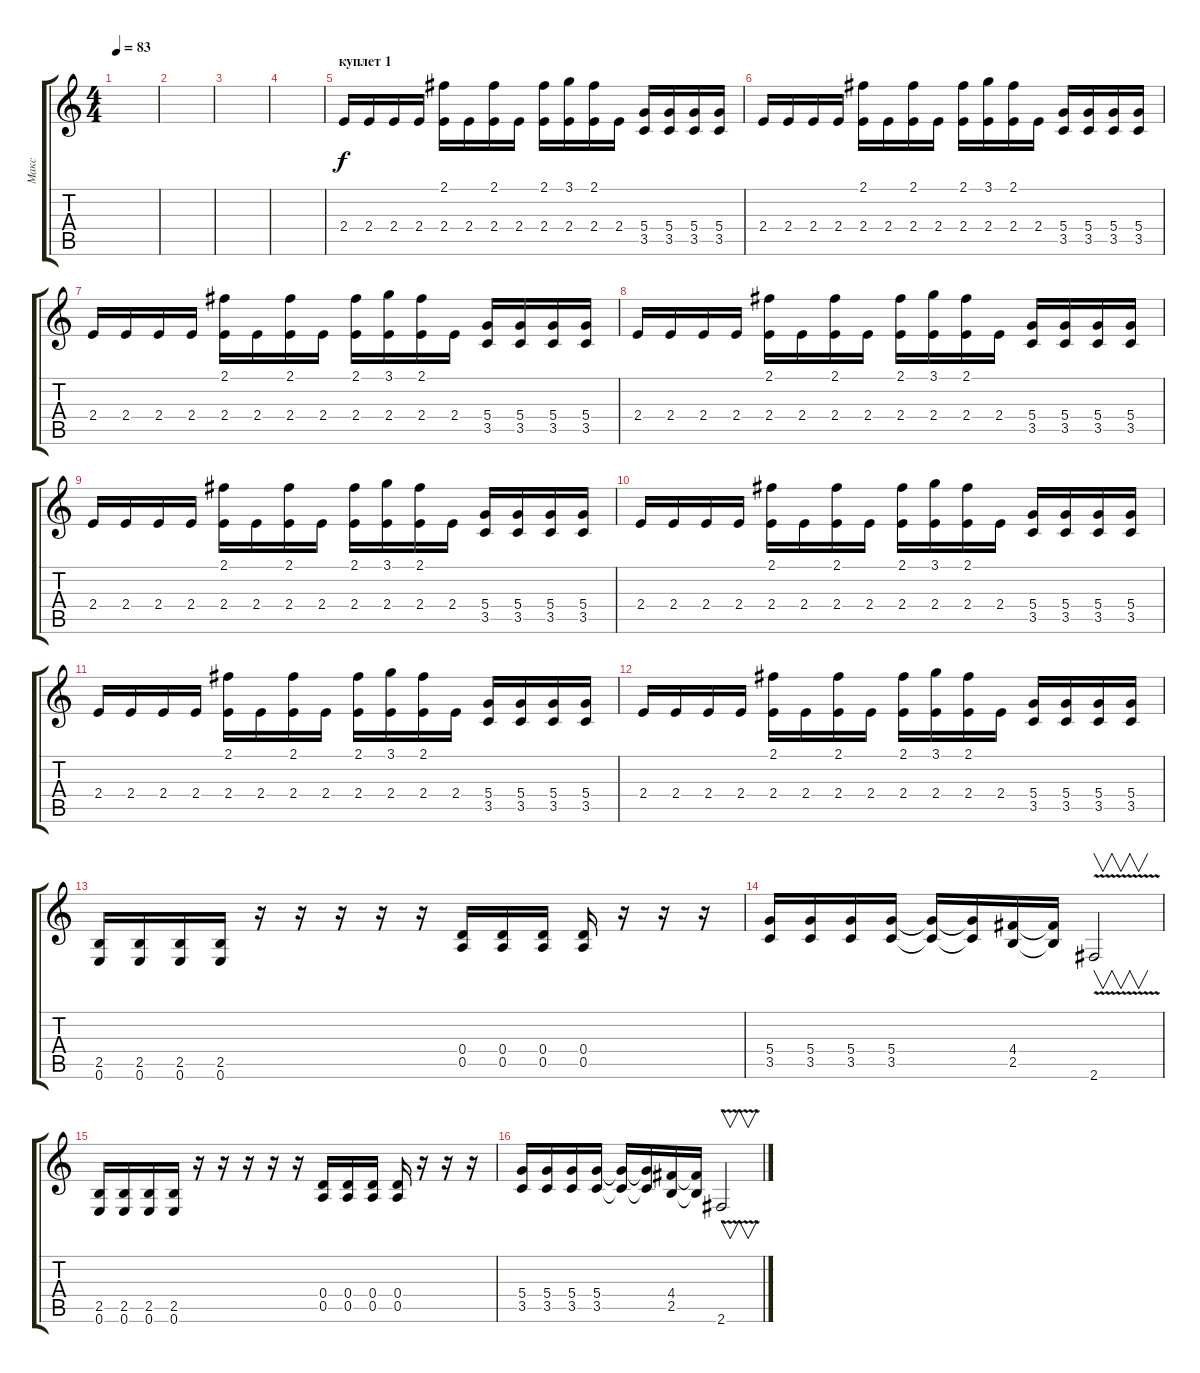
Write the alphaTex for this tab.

\track ("Макс" "Макс") {instrument distortionguitar}
\staff {score tabs}
\tuning (E4 B3 G3 D3 A2 E2) {hide}
\ts (4 4)
\tempo 83
\clef g2
\ks c
|
|
|
|
\section ("" "куплет 1")
2.4.16 2.4.16 2.4.16 2.4.16 (2.1 2.4).16 2.4.16 (2.1 2.4).16 2.4.16 (2.1 2.4).16 (3.1 2.4).16 (2.1 2.4).16 2.4.16 (5.4 3.5).16 (5.4 3.5).16 (5.4 3.5).16 (5.4 3.5).16 |
2.4.16 2.4.16 2.4.16 2.4.16 (2.1 2.4).16 2.4.16 (2.1 2.4).16 2.4.16 (2.1 2.4).16 (3.1 2.4).16 (2.1 2.4).16 2.4.16 (5.4 3.5).16 (5.4 3.5).16 (5.4 3.5).16 (5.4 3.5).16 |
2.4.16 2.4.16 2.4.16 2.4.16 (2.1 2.4).16 2.4.16 (2.1 2.4).16 2.4.16 (2.1 2.4).16 (3.1 2.4).16 (2.1 2.4).16 2.4.16 (5.4 3.5).16 (5.4 3.5).16 (5.4 3.5).16 (5.4 3.5).16 |
2.4.16 2.4.16 2.4.16 2.4.16 (2.1 2.4).16 2.4.16 (2.1 2.4).16 2.4.16 (2.1 2.4).16 (3.1 2.4).16 (2.1 2.4).16 2.4.16 (5.4 3.5).16 (5.4 3.5).16 (5.4 3.5).16 (5.4 3.5).16 |
2.4.16{balance 13} 2.4.16 2.4.16 2.4.16 (2.1 2.4).16 2.4.16 (2.1 2.4).16 2.4.16 (2.1 2.4).16 (3.1 2.4).16 (2.1 2.4).16 2.4.16 (5.4 3.5).16 (5.4 3.5).16 (5.4 3.5).16 (5.4 3.5).16 |
2.4.16 2.4.16 2.4.16 2.4.16 (2.1 2.4).16 2.4.16 (2.1 2.4).16 2.4.16 (2.1 2.4).16 (3.1 2.4).16 (2.1 2.4).16 2.4.16 (5.4 3.5).16 (5.4 3.5).16 (5.4 3.5).16 (5.4 3.5).16 |
2.4.16 2.4.16 2.4.16 2.4.16 (2.1 2.4).16 2.4.16 (2.1 2.4).16 2.4.16 (2.1 2.4).16 (3.1 2.4).16 (2.1 2.4).16 2.4.16 (5.4 3.5).16 (5.4 3.5).16 (5.4 3.5).16 (5.4 3.5).16 |
2.4.16 2.4.16 2.4.16 2.4.16 (2.1 2.4).16 2.4.16 (2.1 2.4).16 2.4.16 (2.1 2.4).16 (3.1 2.4).16 (2.1 2.4).16 2.4.16 (5.4 3.5).16 (5.4 3.5).16 (5.4 3.5).16 (5.4 3.5).16 |
(2.5 0.6).16 (2.5 0.6).16 (2.5 0.6).16 (2.5 0.6).16 r.16 r.16 r.16 r.16 r.16 (0.4 0.5).16 (0.4 0.5).16 (0.4 0.5).16 (0.4 0.5).16 r.16 r.16 r.16 |
(5.4 3.5).16 (5.4 3.5).16 (5.4 3.5).16 (5.4 3.5).16 (5.4{t} 3.5{t}).16 (5.4{t} 3.5{t}).16 (4.4 2.5).16 (4.4{t} 2.5{t}).16 2.6{v}.2{v} |
(2.5 0.6).16 (2.5 0.6).16 (2.5 0.6).16 (2.5 0.6).16 r.16 r.16 r.16 r.16 r.16 (0.4 0.5).16 (0.4 0.5).16 (0.4 0.5).16 (0.4 0.5).16 r.16 r.16 r.16 |
(5.4 3.5).16 (5.4 3.5).16 (5.4 3.5).16 (5.4 3.5).16 (5.4{t} 3.5{t}).16 (5.4{t} 3.5{t}).16 (4.4 2.5).16 (4.4{t} 2.5{t}).16 2.6{v}.2{v}
